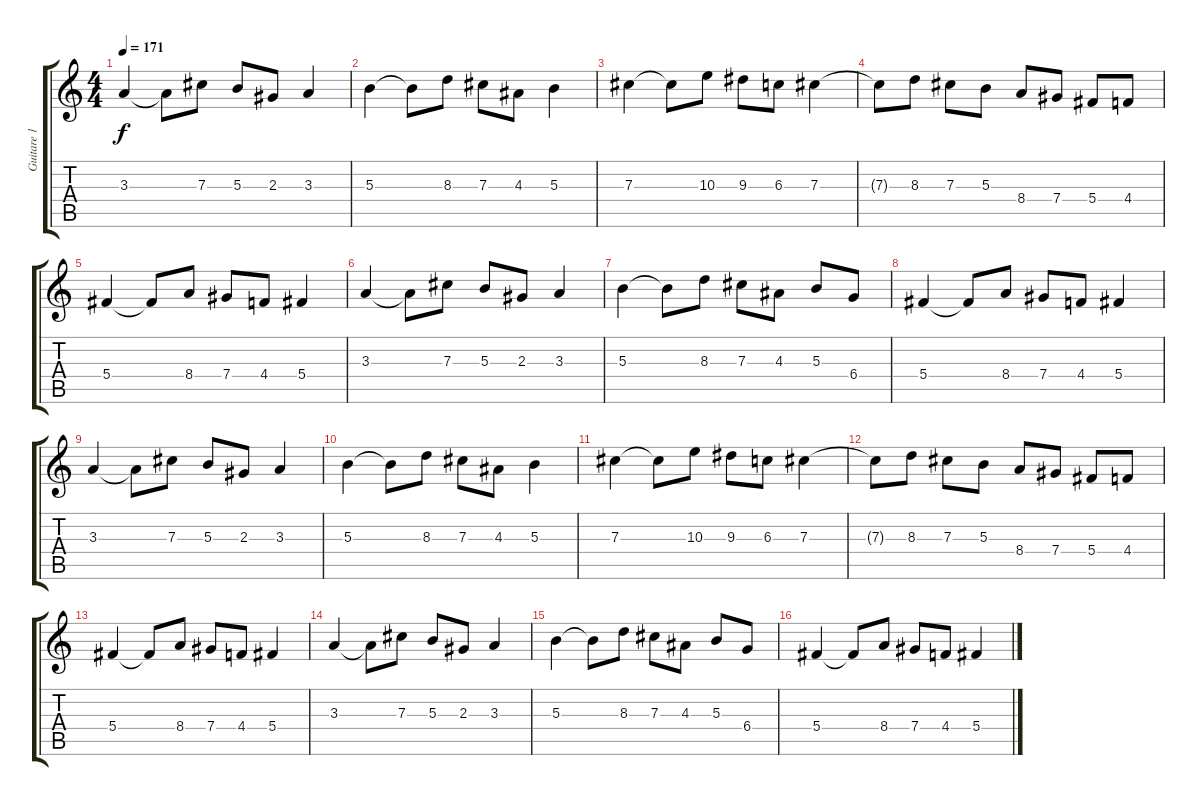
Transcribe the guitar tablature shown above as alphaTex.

\track ("Guitare 1" "Guitare 1") {instrument distortionguitar}
\staff {score tabs}
\tuning (Eb4 Bb3 Gb3 Db3 Ab2 Eb2) {hide}
\ts (4 4)
\tempo 171
\clef g2
\ks c
3.3.4{dy f} 3.3{t}.8 7.3.8 5.3.8 2.3.8 3.3.4 |
5.3.4 5.3{t}.8 8.3.8 7.3.8 4.3.8 5.3.4 |
7.3.4 7.3{t}.8 10.3.8 9.3.8 6.3.8 7.3.4 |
7.3{t}.8 8.3.8 7.3.8 5.3.8 8.4.8 7.4.8 5.4.8 4.4.8 |
5.4.4 5.4{t}.8 8.4.8 7.4.8 4.4.8 5.4.4 |
3.3.4 3.3{t}.8 7.3.8 5.3.8 2.3.8 3.3.4 |
5.3.4 5.3{t}.8 8.3.8 7.3.8 4.3.8 5.3.8 6.4.8 |
5.4.4 5.4{t}.8 8.4.8 7.4.8 4.4.8 5.4.4 |
3.3.4 3.3{t}.8 7.3.8 5.3.8 2.3.8 3.3.4 |
5.3.4 5.3{t}.8 8.3.8 7.3.8 4.3.8 5.3.4 |
7.3.4 7.3{t}.8 10.3.8 9.3.8 6.3.8 7.3.4 |
7.3{t}.8 8.3.8 7.3.8 5.3.8 8.4.8 7.4.8 5.4.8 4.4.8 |
5.4.4 5.4{t}.8 8.4.8 7.4.8 4.4.8 5.4.4 |
3.3.4 3.3{t}.8 7.3.8 5.3.8 2.3.8 3.3.4 |
5.3.4 5.3{t}.8 8.3.8 7.3.8 4.3.8 5.3.8 6.4.8 |
5.4.4 5.4{t}.8 8.4.8 7.4.8 4.4.8 5.4.4
